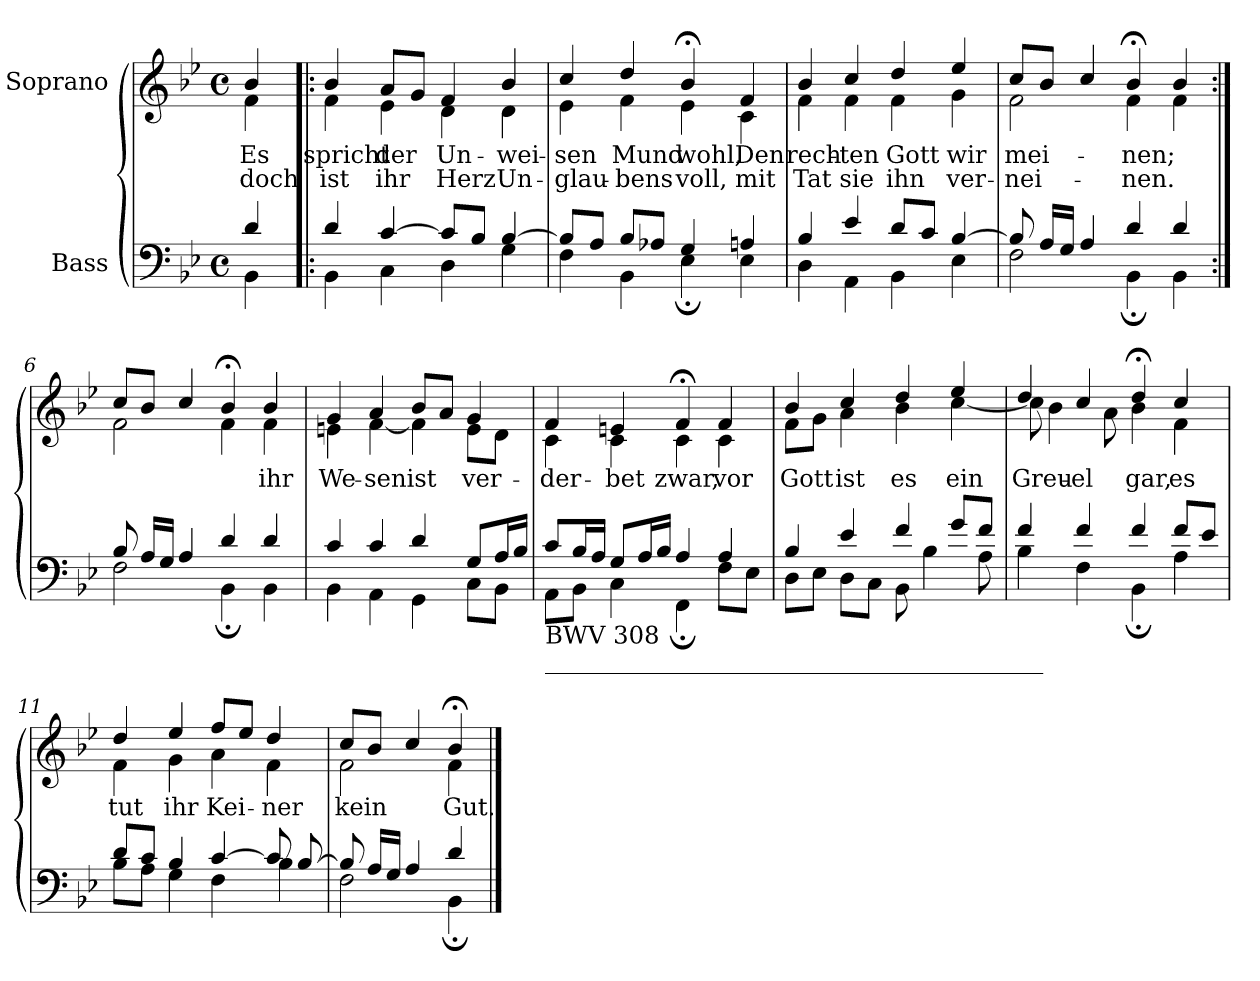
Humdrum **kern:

**kern	**kern	**text	**text
*part2	*part1	*part1	*part1
*staff2	*staff1	*staff1	*staff1
*I"Bass	*I"Soprano	*	*
*clefF4	*clefG2	*	*
*k[b-e-]	*k[b-e-]	*	*
*M4/4	*M4/4	*	*
*met(c)	*met(c)	*	*
*MM80	*MM80	*	*
=1	=1	=1	=1
*^	*	*	*
!	!	!	!LO:LY:b	!LO:LY:b
*	*	*^	*	*
4d/	4BB-\	4b-/	4f\	Es	doch
=2!|:	=2!|:	=2!|:	=2!|:	=2!|:	=2!|:
!	!	!	!	!LO:LY:b	!LO:LY:b
4d/	4BB-\	4b-/	4f\	spricht	ist
!	!	!	!	!LO:LY:b	!LO:LY:b
[4c/	4C\	8a/L	4e-\	der	ihr
.	.	8g/J	.	.	.
!	!	!	!	!LO:LY:b	!LO:LY:b
8c/L]	4D\	4f/	4d\	Un-	Herz
8B-/J	.	.	.	.	.
!	!	!	!	!LO:LY:b	!LO:LY:b
[4B-/	4G\	4b-/	4d\	-wei-	Un-
=3	=3	=3	=3	=3	=3
!	!	!	!	!LO:LY:b	!LO:LY:b
8B-/L]	4F\	4cc/	4e-\	-sen	-glau-
8A/J	.	.	.	.	.
!	!	!	!	!LO:LY:b	!LO:LY:b
8B-/L	4BB-\	4dd/	4f\	Mund	-bens
8A-X/J	.	.	.	.	.
!	!	!	!	!LO:LY:b	!LO:LY:b
4G/	4E-;\	4b-;</	4e-\	wohl,	voll,
!	!	!	!	!LO:LY:b	!LO:LY:b
4An/	4E-\	4f/	4c\	Den	mit
=4	=4	=4	=4	=4	=4
!	!	!	!	!LO:LY:b	!LO:LY:b
4B-/	4D\	4b-/	4f\	rech-	Tat
!	!	!	!	!LO:LY:b	!LO:LY:b
4e-/	4AA\	4cc/	4f\	-ten	sie
!	!	!	!	!LO:LY:b	!LO:LY:b
8d/L	4BB-\	4dd/	4f\	Gott	ihn
8c/J	.	.	.	.	.
!	!	!	!	!LO:LY:b	!LO:LY:b
[4B-/	4E-\	4ee-/	4g\	wir	ver-
=5	=5	=5	=5	=5	=5
!	!	!	!	!LO:LY:b	!LO:LY:b
8B-/]	2F\	8cc/L	2f\	mei-	-nei-
16A/LL	.	8b-/J	.	.	.
16G/JJ	.	.	.	.	.
4A/	.	4cc/	.	.	.
!	!	!	!	!LO:LY:b	!LO:LY:b
4d/	4BB-;\	4b-;</	4f\	-nen;	-nen.
4d/	4BB-\	4b-/	4f\	.	.
=6:|!	=6:|!	=6:|!	=6:|!	=6:|!	=6:|!
8B-/	2F\	8cc/L	2f\	.	.
16A/LL	.	8b-/J	.	.	.
16G/JJ	.	.	.	.	.
4A/	.	4cc/	.	.	.
4d/	4BB-;\	4b-;</	4f\	.	.
!	!	!	!	!LO:LY:b	!
4d/	4BB-\	4b-/	4f\	ihr	.
=7	=7	=7	=7	=7	=7
!	!	!	!	!LO:LY:b	!
4c/	4BB-\	4g/	4en\	We-	.
!	!	!	!	!LO:LY:b	!
4c/	4AA\	4a/	[4f\	-sen	.
!	!	!	!	!LO:LY:b	!
4d/	4GG\	8b-/L	4f\]	ist	.
.	.	8a/J	.	.	.
!	!	!	!	!LO:LY:b	!
8G/L	8C\L	4g/	8e\L	ver-	.
16A/L	8BB-\J	.	8d\J	.	.
16B-/JJ	.	.	.	.	.
!!LO:LB:g=z	!!
=8	=8	=8	=8	=8	=8
!LO:TX:b:t=_________________________________________	!	!	!	!	!
!LO:TX:b:t=BWV 308	!	!	!	!	!
!	!	!	!	!LO:LY:b	!
8c/L	8AA\L	4f/	4c\	-der-	.
16B-/L	8BB-\J	.	.	.	.
16A/JJ	.	.	.	.	.
!	!	!	!	!LO:LY:b	!
8G/L	4C\	4en/	4c\	-bet	.
16A/L	.	.	.	.	.
16B-/JJ	.	.	.	.	.
!	!	!	!	!LO:LY:b	!
4A/	4FF;\	4f;</	4c\	zwar,	.
!	!	!	!	!LO:LY:b	!
4A/	8F\L	4f/	4c\	vor	.
.	8E-\J	.	.	.	.
=9	=9	=9	=9	=9	=9
!	!	!	!	!LO:LY:b	!
4B-/	8D\L	4b-/	8f\L	Gott	.
.	8E-\J	.	8g\J	.	.
!	!	!	!	!LO:LY:b	!
4e-/	8D\L	4cc/	4a\	ist	.
.	8C\J	.	.	.	.
!	!	!	!	!LO:LY:b	!
4f/	8BB-\	4dd/	4b-\	es	.
.	4B-\	.	.	.	.
!	!	!	!	!LO:LY:b	!
8g/L	.	4ee-/	[4cc\	ein	.
8f/J	8A\	.	.	.	.
=10	=10	=10	=10	=10	=10
!	!	!	!	!LO:LY:b	!
4f/	4B-\	4dd/	8cc\]	Greu-	.
.	.	.	4b-\	.	.
!	!	!	!	!LO:LY:b	!
4f/	4F\	4cc/	.	-el	.
.	.	.	8a\	.	.
!	!	!	!	!LO:LY:b	!
4f/	4BB-;\	4dd;</	4b-\	gar,	.
!	!	!	!	!LO:LY:b	!
8f/L	4A\	4cc/	4f\	es	.
8e-/J	.	.	.	.	.
=11	=11	=11	=11	=11	=11
!	!	!	!	!LO:LY:b	!
8d/L	8B-\L	4dd/	4f\	tut	.
8c/J	8A\J	.	.	.	.
!	!	!	!	!LO:LY:b	!
4B-/	4G\	4ee-/	4g\	ihr	.
!	!	!	!	!LO:LY:b	!
[4c/	4F\	8ff/L	4a\	Kei-	.
.	.	8ee-/J	.	.	.
!	!	!	!	!LO:LY:b	!
8c/]	4B-\	4dd/	4f\	-ner	.
[8B-/	.	.	.	.	.
=12	=12	=12	=12	=12	=12
!	!	!	!	!LO:LY:b	!
8B-/]	2F\	8cc/L	2f\	kein	.
16A/LL	.	8b-/J	.	.	.
16G/JJ	.	.	.	.	.
4A/	.	4cc/	.	.	.
!	!	!	!	!LO:LY:b	!
4d/	4BB-;\	4b-;</	4f\	Gut.	.
*v	*v	*	*	*	*
*	*v	*v	*	*
==	==	==	==
*-	*-	*-	*-
